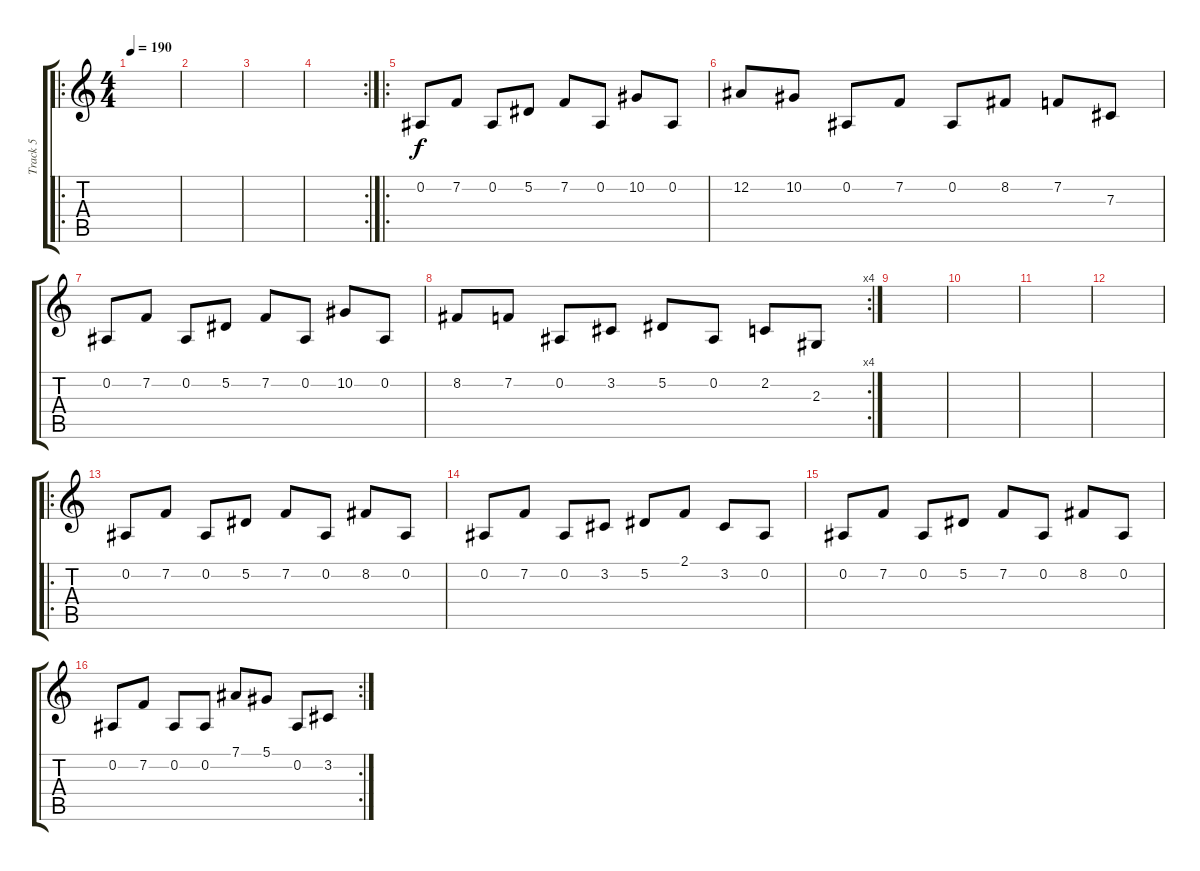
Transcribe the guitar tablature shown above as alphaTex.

\track ("Track 5" "Track 5") {instrument stringensemble1}
\staff {score tabs}
\tuning (Eb4 Bb3 Gb3 Db3 Ab2 Eb2) {hide}
\ro
\ts (4 4)
\tempo 190
\clef g2
\ks c
|
|
|
\rc 2
|
\ro
0.2.8 7.2.8 0.2.8 5.2.8 7.2.8 0.2.8 10.2.8 0.2.8 |
12.2.8 10.2.8 0.2.8 7.2.8 0.2.8 8.2.8 7.2.8 7.3.8 |
0.2.8 7.2.8 0.2.8 5.2.8 7.2.8 0.2.8 10.2.8 0.2.8 |
\rc 4
8.2.8 7.2.8 0.2.8 3.2.8 5.2.8 0.2.8 2.2.8 2.3.8 |
|
|
|
|
\ro
0.2.8 7.2.8 0.2.8 5.2.8 7.2.8 0.2.8 8.2.8 0.2.8 |
0.2.8 7.2.8 0.2.8 3.2.8 5.2.8 2.1.8 3.2.8 0.2.8 |
0.2.8 7.2.8 0.2.8 5.2.8 7.2.8 0.2.8 8.2.8 0.2.8 |
\rc 2
0.2.8 7.2.8 0.2.8 0.2.8 7.1.8 5.1.8 0.2.8 3.2.8
